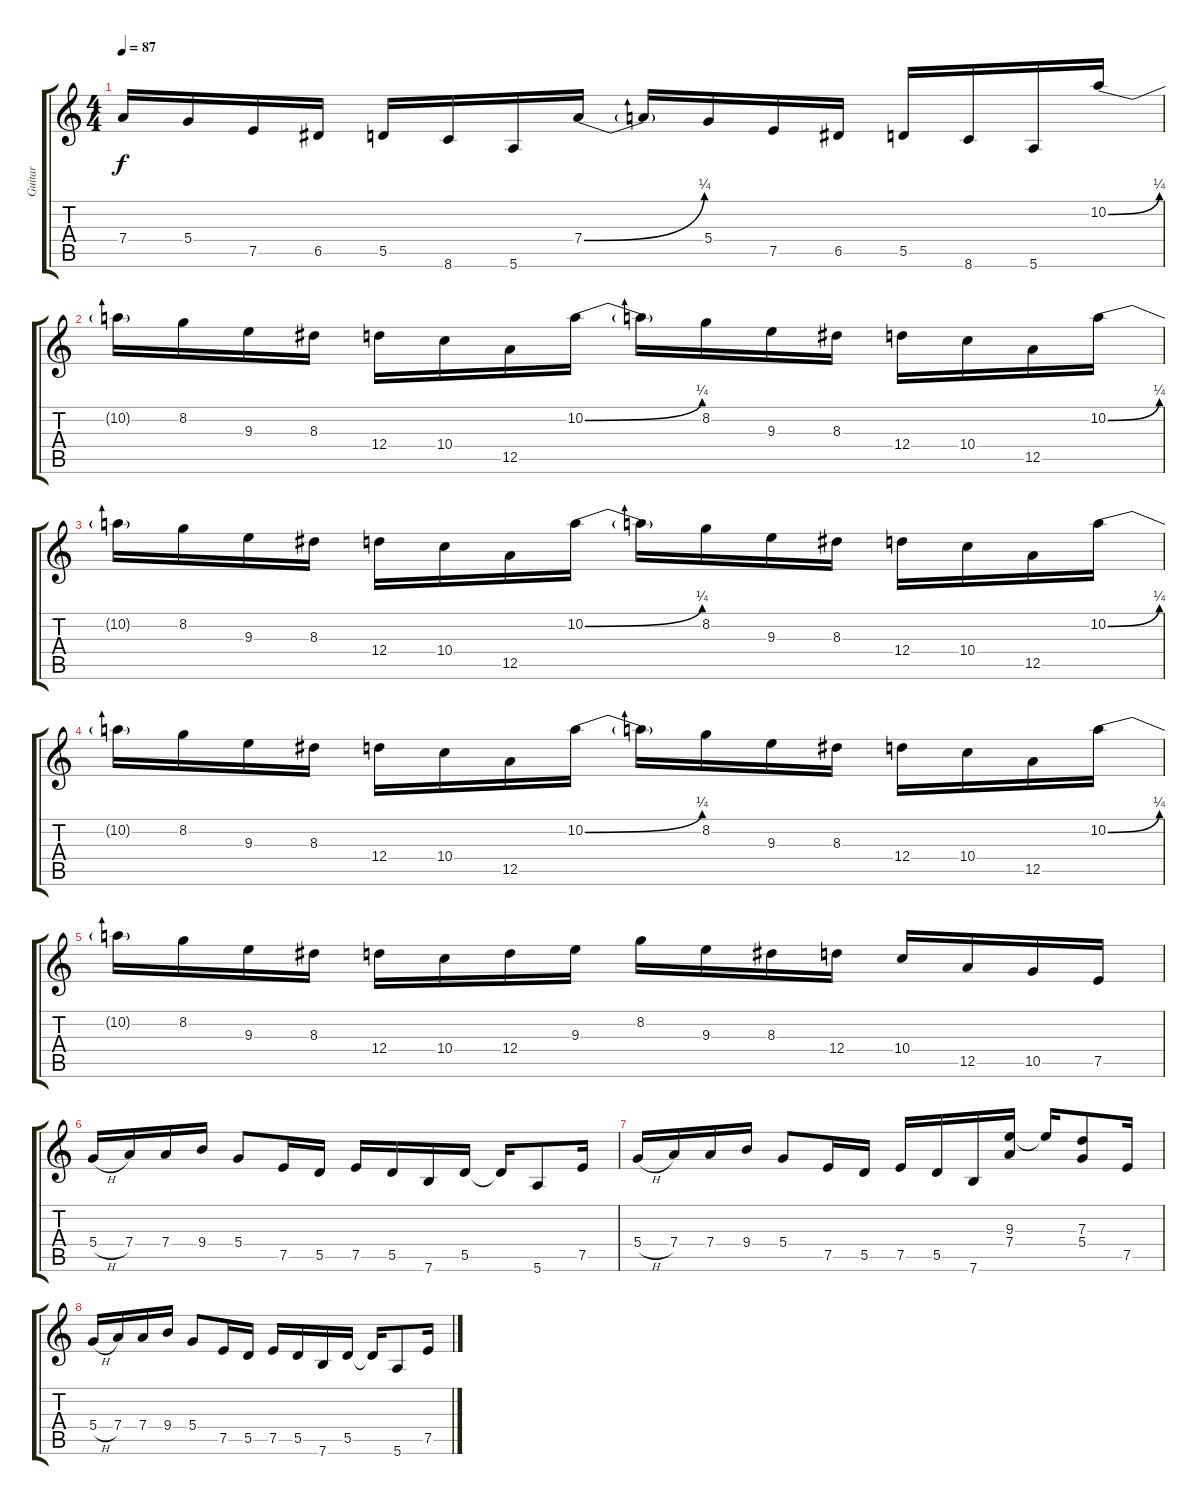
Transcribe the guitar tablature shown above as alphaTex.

\track ("Guitar" "Guitar") {instrument overdrivenguitar}
\staff {score tabs}
\tuning (E4 B3 G3 D3 A2 E2) {hide}
\ts (4 4)
\tempo 87
\clef g2
\ks c
7.4{t}.16{dy f} 5.4.16 7.5.16 6.5.16 5.5.16 8.6.16 5.6.16 7.4{be (bend 0 0 60 1)}.16 7.4{t}.16 5.4.16 7.5.16 6.5.16 5.5.16 8.6.16 5.6.16 10.2{be (bend 0 0 60 1)}.16 |
10.2{t}.16 8.2.16 9.3.16 8.3.16 12.4.16 10.4.16 12.5.16 10.2{be (bend 0 0 60 1)}.16 10.2{t}.16 8.2.16 9.3.16 8.3.16 12.4.16 10.4.16 12.5.16 10.2{be (bend 0 0 60 1)}.16 |
10.2{t}.16 8.2.16 9.3.16 8.3.16 12.4.16 10.4.16 12.5.16 10.2{be (bend 0 0 60 1)}.16 10.2{t}.16 8.2.16 9.3.16 8.3.16 12.4.16 10.4.16 12.5.16 10.2{be (bend 0 0 60 1)}.16 |
10.2{t}.16 8.2.16 9.3.16 8.3.16 12.4.16 10.4.16 12.5.16 10.2{be (bend 0 0 60 1)}.16 10.2{t}.16 8.2.16 9.3.16 8.3.16 12.4.16 10.4.16 12.5.16 10.2{be (bend 0 0 60 1)}.16 |
10.2{t}.16 8.2.16 9.3.16 8.3.16 12.4.16 10.4.16 12.4.16 9.3.16 8.2.16 9.3.16 8.3.16 12.4.16 10.4.16 12.5.16 10.5.16 7.5.16 |
5.4{h}.16 7.4.16 7.4.16 9.4.16 5.4.8 7.5.16 5.5.16 7.5.16 5.5.16 7.6.16 5.5.16 5.5{t}.16 5.6.8 7.5.16 |
5.4{h}.16 7.4.16 7.4.16 9.4.16 5.4.8 7.5.16 5.5.16 7.5.16 5.5.16 7.6.16 (9.3 7.4).16 9.3{t}.16 (7.3 5.4).8 7.5.16 |
5.4{h}.16 7.4.16 7.4.16 9.4.16 5.4.8 7.5.16 5.5.16 7.5.16 5.5.16 7.6.16 5.5.16 5.5{t}.16 5.6.8 7.5.16
